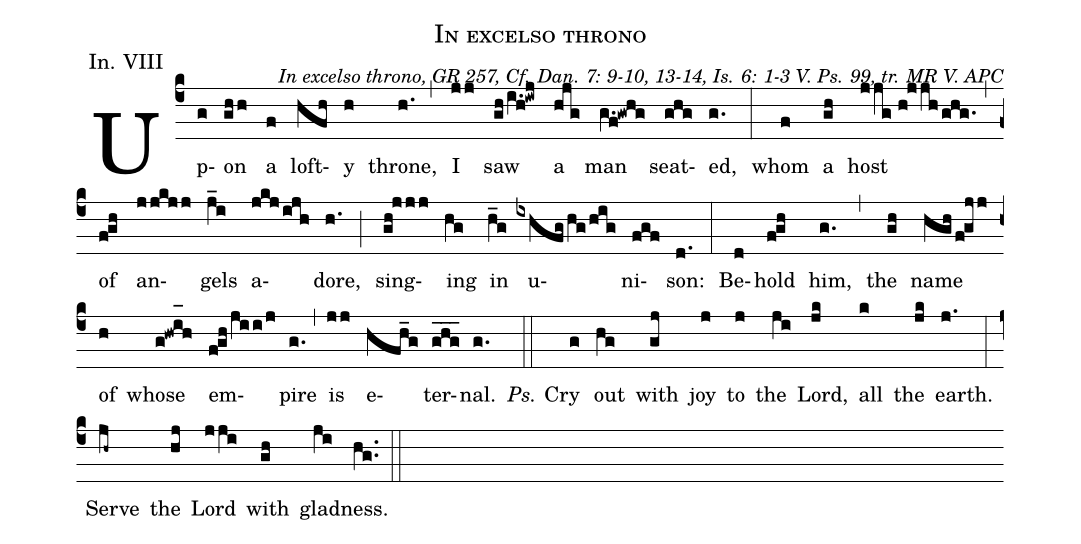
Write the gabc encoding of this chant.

name: In excelso throno;
office-part: Introitus;
mode: 8;
commentary: In excelso throno, GR 257, Cf. Dan. 7: 9-10, 13-14, Is. 6: 1-3 V. Ps. 99, tr. MR V. APC;
annotation: In. VIII;
%%
(c4)Up(g)on(ghh) a(f) loft(hfh)y(h) throne,(h.) (,) I(jj) saw(gh/i.h!iwj) a(hjg) man(g.f!gwhg) seat(ghg)ed,(g.) (:)
whom(f) a(gh) host(jjg//h!jjh/ghg.) (,) of(fgh) an(jjkjj)gels(j_i) a(jkjijh)dore,(h.) (;)
sing(gh!jjj)ing(hg) in(h_g) u(ixhfghg/hig)ni(fgf)son:(d.) (:)
Be(d)hold(f!gh) him,(g.) (,) the(gh) name(hgh/fgjj) of(h) whose(g!hwi_[oh:h]h) em(fghjii/j)pire(g.) (,)
is(jj) e(hfh_g)ter(ghg___)nal.(g.) (::)

<i>Ps.</i>  Cry(g) out(hg) with(gj) joy(j) to(j) the(ji) Lord,(jk) all(k) the(jk) earth.(j.) (:)
Serve(jh~) the(hj) Lord(jji) with(gh) glad(ji)ness.(hg..) (::)
